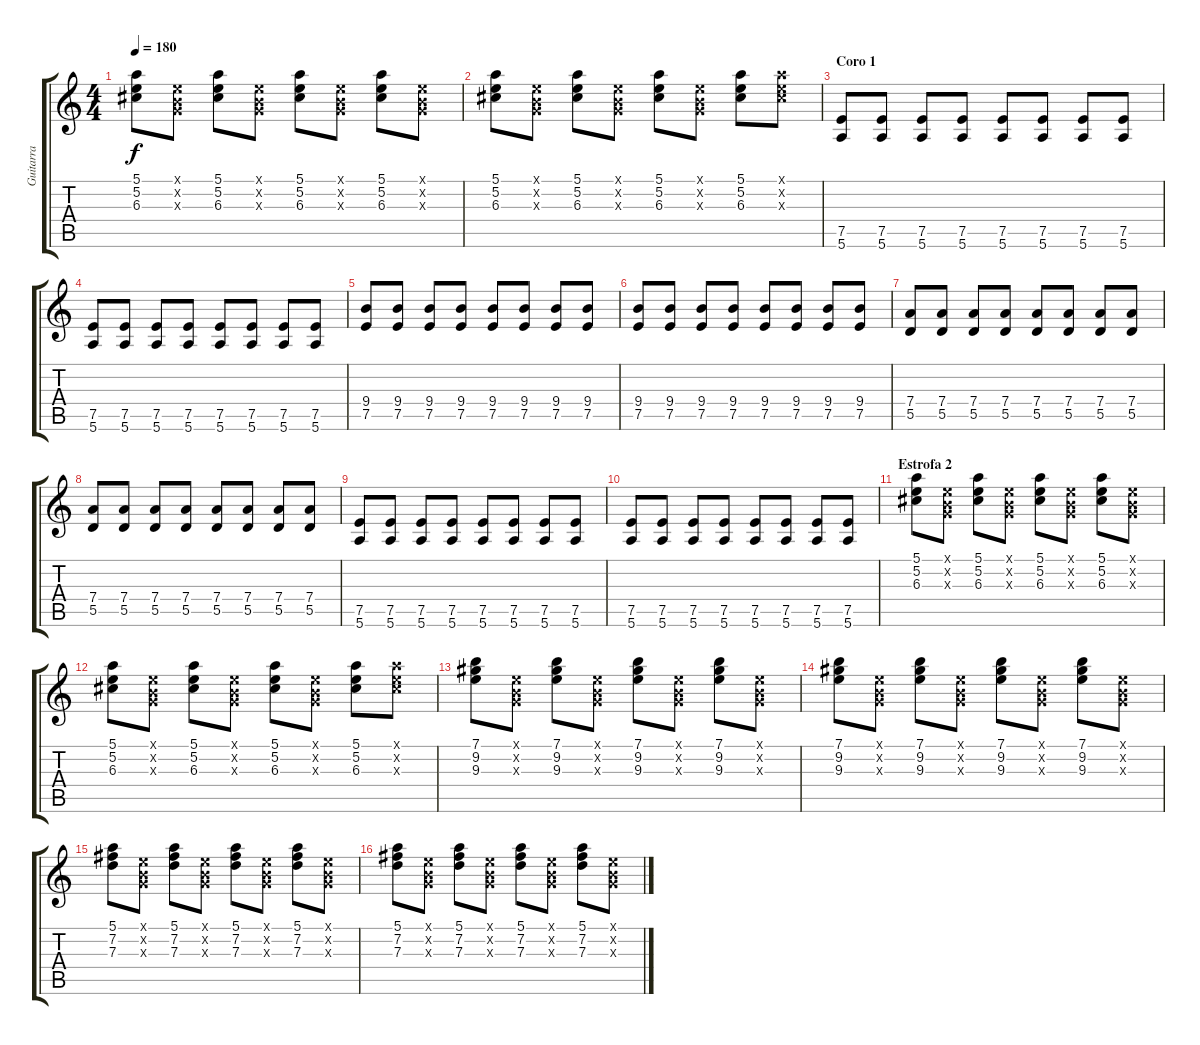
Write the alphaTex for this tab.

\track ("Guitarra" "Guitarra") {instrument overdrivenguitar}
\staff {score tabs}
\tuning (E4 B3 G3 D3 A2 E2) {hide}
\ts (4 4)
\tempo 180
\clef g2
\ks c
(5.1 5.2 6.3).8{dy f} (0.1{x} 0.2{x} 0.3{x}).8 (5.1 5.2 6.3).8 (0.1{x} 0.2{x} 0.3{x}).8 (5.1 5.2 6.3).8 (0.1{x} 0.2{x} 0.3{x}).8 (5.1 5.2 6.3).8 (0.1{x} 0.2{x} 0.3{x}).8 |
(5.1 5.2 6.3).8 (0.1{x} 0.2{x} 0.3{x}).8 (5.1 5.2 6.3).8 (0.1{x} 0.2{x} 0.3{x}).8 (5.1 5.2 6.3).8 (0.1{x} 0.2{x} 0.3{x}).8 (5.1 5.2 6.3).8 (5.1{x} 5.2{x} 6.3{x}).8 |
\section ("" "Coro 1")
(7.5 5.6).8 (7.5 5.6).8 (7.5 5.6).8 (7.5 5.6).8 (7.5 5.6).8 (7.5 5.6).8 (7.5 5.6).8 (7.5 5.6).8 |
(7.5 5.6).8 (7.5 5.6).8 (7.5 5.6).8 (7.5 5.6).8 (7.5 5.6).8 (7.5 5.6).8 (7.5 5.6).8 (7.5 5.6).8 |
(9.4 7.5).8 (9.4 7.5).8 (9.4 7.5).8 (9.4 7.5).8 (9.4 7.5).8 (9.4 7.5).8 (9.4 7.5).8 (9.4 7.5).8 |
(9.4 7.5).8 (9.4 7.5).8 (9.4 7.5).8 (9.4 7.5).8 (9.4 7.5).8 (9.4 7.5).8 (9.4 7.5).8 (9.4 7.5).8 |
(7.4 5.5).8 (7.4 5.5).8 (7.4 5.5).8 (7.4 5.5).8 (7.4 5.5).8 (7.4 5.5).8 (7.4 5.5).8 (7.4 5.5).8 |
(7.4 5.5).8 (7.4 5.5).8 (7.4 5.5).8 (7.4 5.5).8 (7.4 5.5).8 (7.4 5.5).8 (7.4 5.5).8 (7.4 5.5).8 |
(7.5 5.6).8 (7.5 5.6).8 (7.5 5.6).8 (7.5 5.6).8 (7.5 5.6).8 (7.5 5.6).8 (7.5 5.6).8 (7.5 5.6).8 |
(7.5 5.6).8 (7.5 5.6).8 (7.5 5.6).8 (7.5 5.6).8 (7.5 5.6).8 (7.5 5.6).8 (7.5 5.6).8 (7.5 5.6).8 |
\section ("" "Estrofa 2")
(5.1 5.2 6.3).8 (0.1{x} 0.2{x} 0.3{x}).8 (5.1 5.2 6.3).8 (0.1{x} 0.2{x} 0.3{x}).8 (5.1 5.2 6.3).8 (0.1{x} 0.2{x} 0.3{x}).8 (5.1 5.2 6.3).8 (0.1{x} 0.2{x} 0.3{x}).8 |
(5.1 5.2 6.3).8 (0.1{x} 0.2{x} 0.3{x}).8 (5.1 5.2 6.3).8 (0.1{x} 0.2{x} 0.3{x}).8 (5.1 5.2 6.3).8 (0.1{x} 0.2{x} 0.3{x}).8 (5.1 5.2 6.3).8 (5.1{x} 5.2{x} 6.3{x}).8 |
(7.1 9.2 9.3).8 (0.1{x} 0.2{x} 0.3{x}).8 (7.1 9.2 9.3).8 (0.1{x} 0.2{x} 0.3{x}).8 (7.1 9.2 9.3).8 (0.1{x} 0.2{x} 0.3{x}).8 (7.1 9.2 9.3).8 (0.1{x} 0.2{x} 0.3{x}).8 |
(7.1 9.2 9.3).8 (0.1{x} 0.2{x} 0.3{x}).8 (7.1 9.2 9.3).8 (0.1{x} 0.2{x} 0.3{x}).8 (7.1 9.2 9.3).8 (0.1{x} 0.2{x} 0.3{x}).8 (7.1 9.2 9.3).8 (0.1{x} 0.2{x} 0.3{x}).8 |
(5.1 7.2 7.3).8 (0.1{x} 0.2{x} 0.3{x}).8 (5.1 7.2 7.3).8 (0.1{x} 0.2{x} 0.3{x}).8 (5.1 7.2 7.3).8 (0.1{x} 0.2{x} 0.3{x}).8 (5.1 7.2 7.3).8 (0.1{x} 0.2{x} 0.3{x}).8 |
(5.1 7.2 7.3).8 (0.1{x} 0.2{x} 0.3{x}).8 (5.1 7.2 7.3).8 (0.1{x} 0.2{x} 0.3{x}).8 (5.1 7.2 7.3).8 (0.1{x} 0.2{x} 0.3{x}).8 (5.1 7.2 7.3).8 (0.1{x} 0.2{x} 0.3{x}).8
